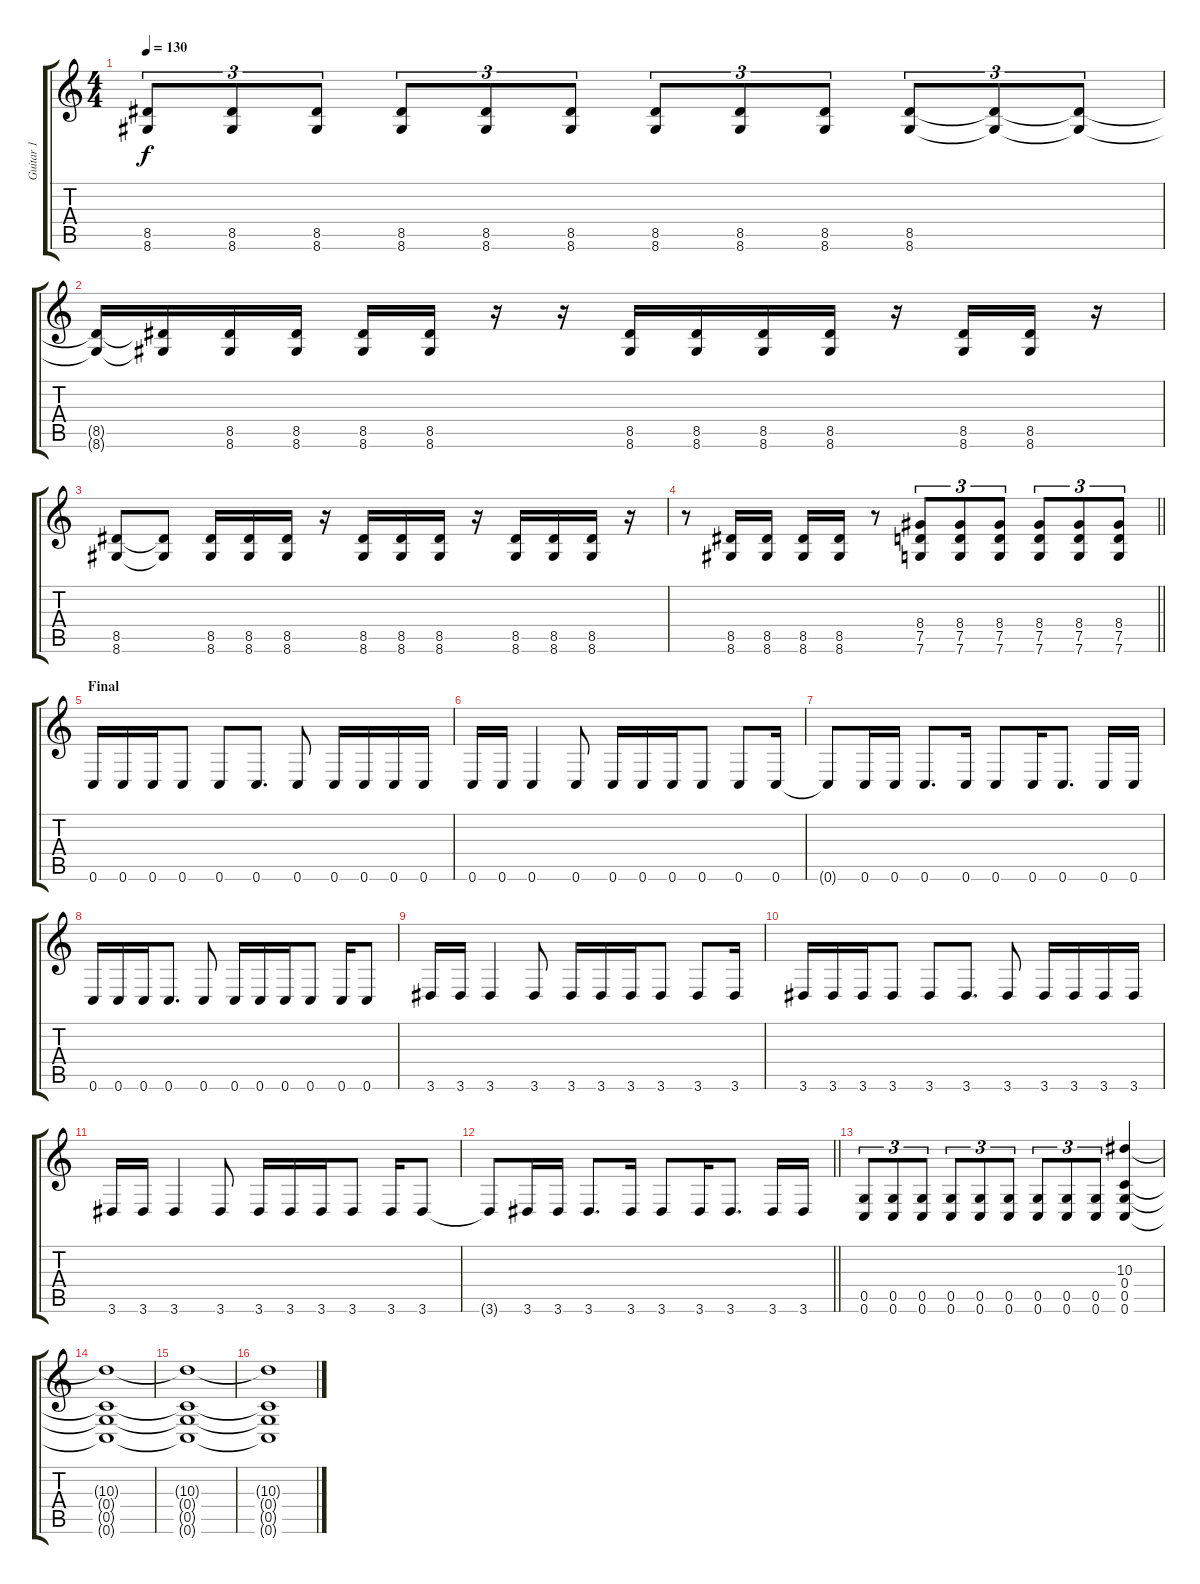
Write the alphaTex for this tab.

\track ("Guitar 1" "Guitar 1") {instrument overdrivenguitar}
\staff {score tabs}
\tuning (D4 A3 F3 C3 G2 C2) {hide}
\ts (4 4)
\tempo 130
\clef g2
\ks c
(8.5 8.6).8{tu (3 2) dy f} (8.5 8.6).8{tu (3 2)} (8.5 8.6).8{tu (3 2)} (8.5 8.6).8{tu (3 2)} (8.5 8.6).8{tu (3 2)} (8.5 8.6).8{tu (3 2)} (8.5 8.6).8{tu (3 2)} (8.5 8.6).8{tu (3 2)} (8.5 8.6).8{tu (3 2)} (8.5 8.6).8{tu (3 2)} (8.5{t} 8.6{t}).8{tu (3 2)} (8.5{t} 8.6{t}).8{tu (3 2)} |
(8.5{t} 8.6{t}).16 (8.5{t} 8.6{t}).16 (8.5 8.6).16 (8.5 8.6).16 (8.5 8.6).16 (8.5 8.6).16 r.16 r.16 (8.5 8.6).16 (8.5 8.6).16 (8.5 8.6).16 (8.5 8.6).16 r.16 (8.5 8.6).16 (8.5 8.6).16 r.16 |
(8.5 8.6).8 (8.5{t} 8.6{t}).8 (8.5 8.6).16 (8.5 8.6).16 (8.5 8.6).16 r.16 (8.5 8.6).16 (8.5 8.6).16 (8.5 8.6).16 r.16 (8.5 8.6).16 (8.5 8.6).16 (8.5 8.6).16 r.16 |
\barLineRight lightlight
r.8 (8.5 8.6).16 (8.5 8.6).16 (8.5 8.6).16 (8.5 8.6).16 r.8 (8.4 7.5 7.6).8{tu (3 2)} (8.4 7.5 7.6).8{tu (3 2)} (8.4 7.5 7.6).8{tu (3 2)} (8.4 7.5 7.6).8{tu (3 2)} (8.4 7.5 7.6).8{tu (3 2)} (8.4 7.5 7.6).8{tu (3 2)} |
\section ("" "Final")
0.6.16 0.6.16 0.6.16 0.6.8 0.6.8 0.6.8{d} 0.6.8 0.6.16 0.6.16 0.6.16 0.6.16 |
0.6.16 0.6.16 0.6.4 0.6.8 0.6.16 0.6.16 0.6.16 0.6.8 0.6.8 0.6.16 |
0.6{t}.8 0.6.16 0.6.16 0.6.8{d} 0.6.16 0.6.8 0.6.16 0.6.8{d} 0.6.16 0.6.16 |
0.6.16 0.6.16 0.6.16 0.6.8{d} 0.6.8 0.6.16 0.6.16 0.6.16 0.6.8 0.6.16 0.6.8 |
3.6.16 3.6.16 3.6.4 3.6.8 3.6.16 3.6.16 3.6.16 3.6.8 3.6.8 3.6.16 |
3.6.16 3.6.16 3.6.16 3.6.8 3.6.8 3.6.8{d} 3.6.8 3.6.16 3.6.16 3.6.16 3.6.16 |
3.6.16 3.6.16 3.6.4 3.6.8 3.6.16 3.6.16 3.6.16 3.6.8 3.6.16 3.6.8 |
\barLineRight lightlight
3.6{t}.8 3.6.16 3.6.16 3.6.8{d} 3.6.16 3.6.8 3.6.16 3.6.8{d} 3.6.16 3.6.16 |
(0.5 0.6).8{tu (3 2)} (0.5 0.6).8{tu (3 2)} (0.5 0.6).8{tu (3 2)} (0.5 0.6).8{tu (3 2)} (0.5 0.6).8{tu (3 2)} (0.5 0.6).8{tu (3 2)} (0.5 0.6).8{tu (3 2)} (0.5 0.6).8{tu (3 2)} (0.5 0.6).8{tu (3 2)} (10.3 0.4 0.5 0.6).4{volume 0} |
(10.3{t} 0.4{t} 0.5{t} 0.6{t}).1 |
(10.3{t} 0.4{t} 0.5{t} 0.6{t}).1 |
(10.3{t} 0.4{t} 0.5{t} 0.6{t}).1
